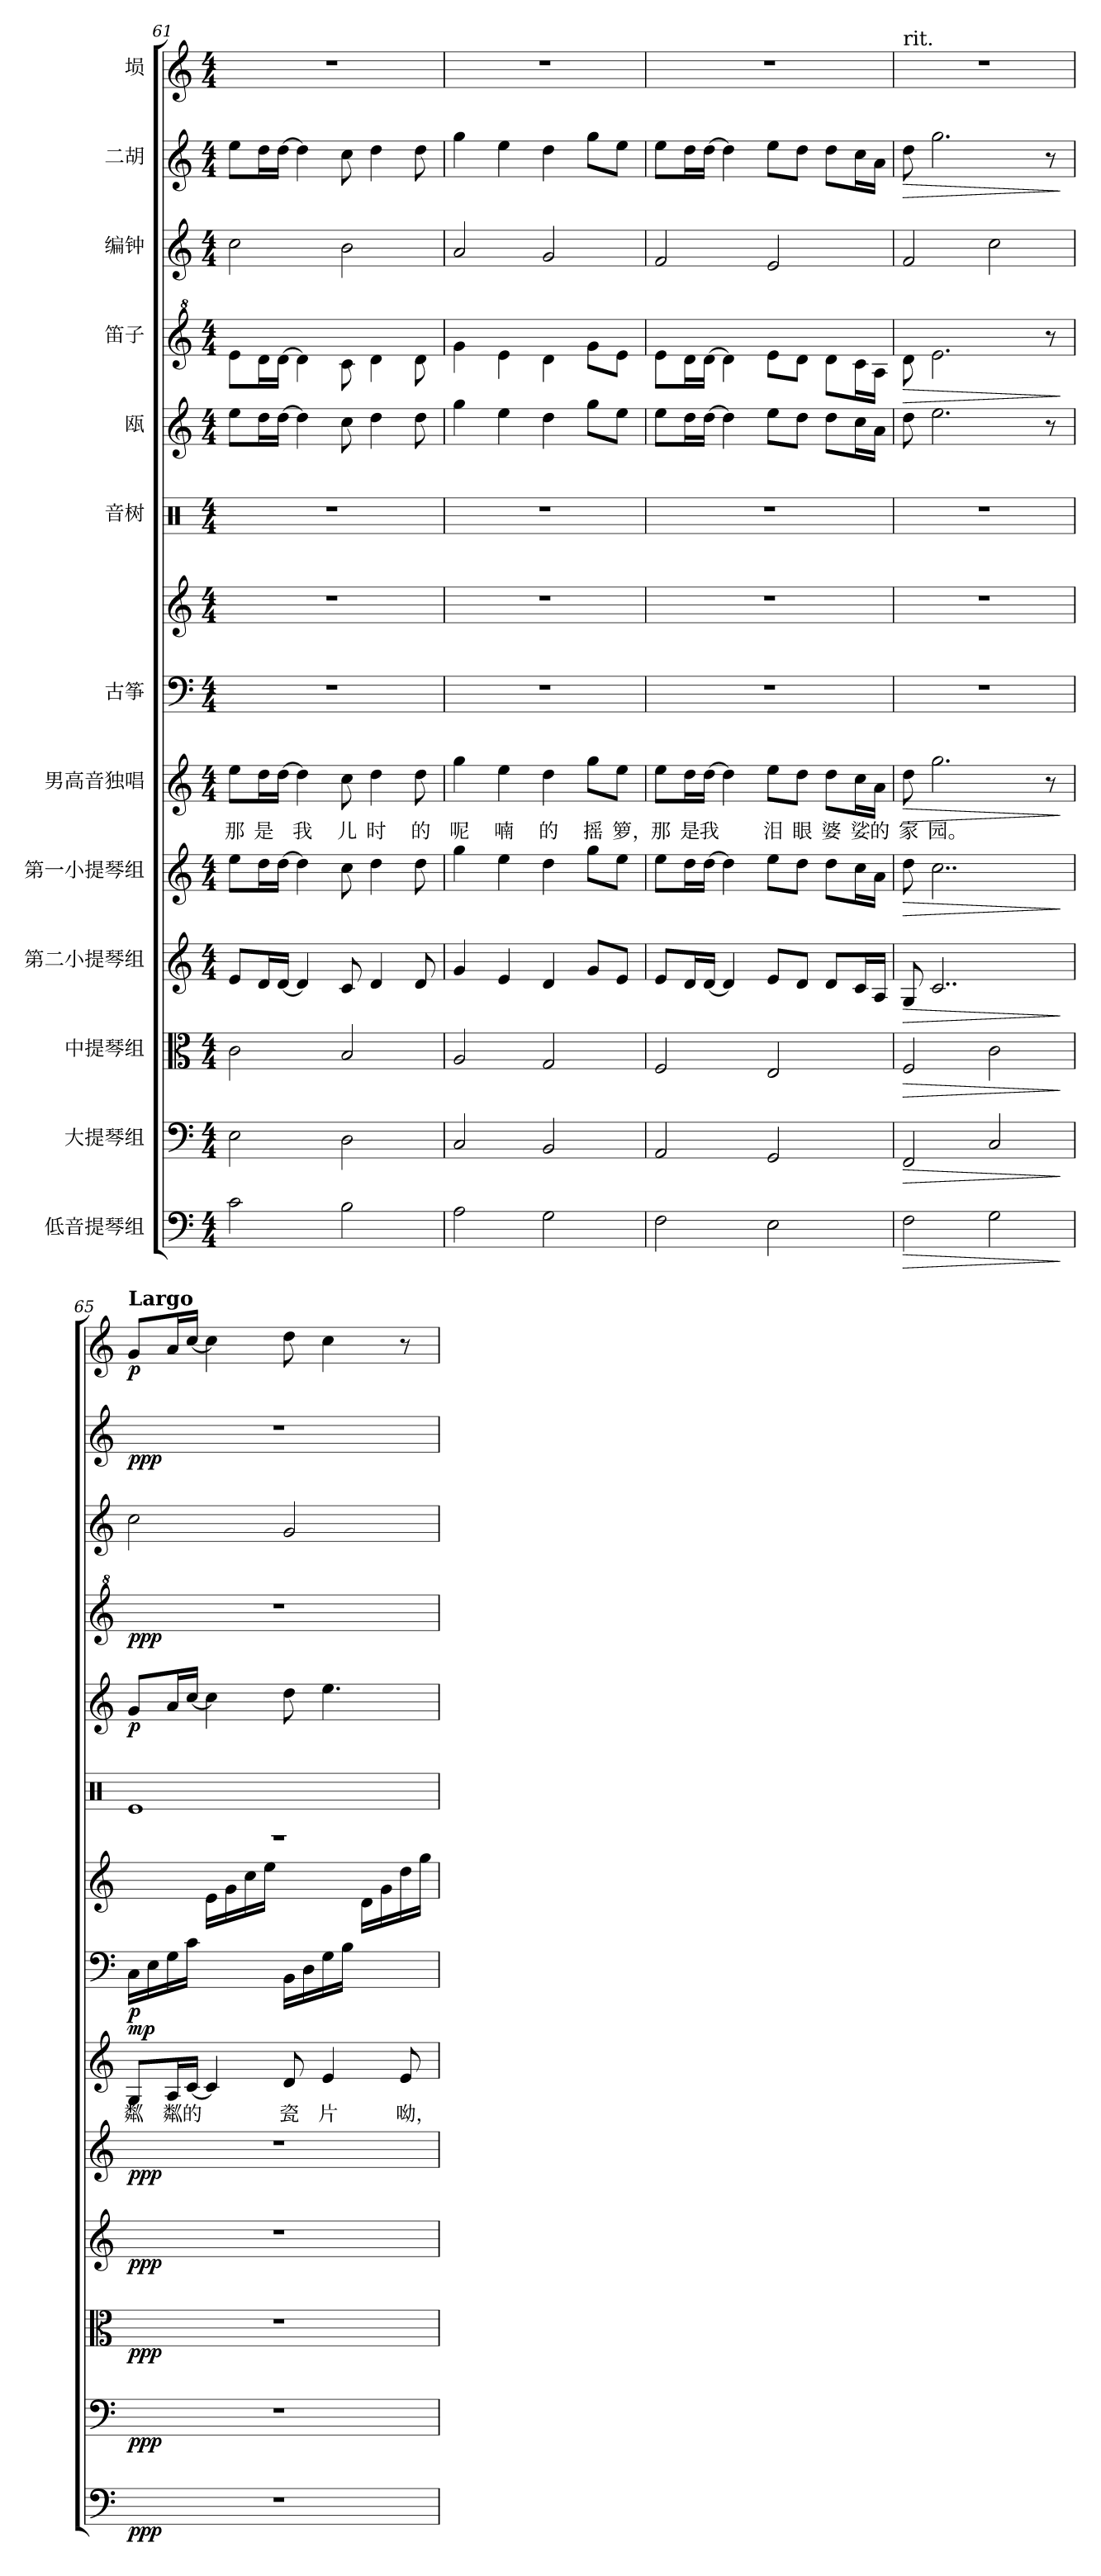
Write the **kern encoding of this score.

**kern	**dynam	**kern	**dynam	**kern	**dynam	**kern	**dynam	**kern	**dynam	**kern	**text	**dynam	**kern	**kern	**dynam	**kern	**kern	**dynam	**kern	**dynam	**kern	**kern	**dynam	**kern	**dynam
*part13	*part13	*part12	*part12	*part11	*part11	*part10	*part10	*part9	*part9	*part8	*part8	*part8	*part7	*part7	*part7	*part6	*part5	*part5	*part4	*part4	*part3	*part2	*part2	*part1	*part1
*staff14	*staff14	*staff13	*staff13	*staff12	*staff12	*staff11	*staff11	*staff10	*staff10	*staff9	*staff9	*staff9	*staff8	*staff7	*staff7/8	*staff6	*staff5	*staff5	*staff4	*staff4	*staff3	*staff2	*staff2	*staff1	*staff1
*I"低音提琴组	*	*I"大提琴组	*	*I"中提琴组	*	*I"第二小提琴组	*	*I"第一小提琴组	*	*I"男高音独唱	*	*	*I"古筝	*	*	*I"音树	*I"瓯	*	*I"笛子	*	*I"编钟	*I"二胡	*	*I"埙	*
*clefF4	*	*clefF4	*	*clefC3	*	*clefG2	*	*clefG2	*	*clefG2	*	*	*clefF4	*clefG2	*	*clefX	*clefG2	*	*clefG^2	*	*clefG2	*clefG2	*	*clefG2	*
*ITrd7c12	*	*	*	*	*	*	*	*	*	*	*	*	*	*	*	*	*	*	*ITrd-7c-12	*	*	*	*	*	*
*k[]	*	*k[]	*	*k[]	*	*k[]	*	*k[]	*	*k[]	*	*	*k[]	*k[]	*	*k[]	*k[]	*	*k[]	*	*k[]	*k[]	*	*k[]	*
*M4/4	*	*M4/4	*	*M4/4	*	*M4/4	*	*M4/4	*	*M4/4	*	*	*M4/4	*M4/4	*	*M4/4	*M4/4	*	*M4/4	*	*M4/4	*M4/4	*	*M4/4	*
=61	=61	=61	=61	=61	=61	=61	=61	=61	=61	=61	=61	=61	=61	=61	=61	=61	=61	=61	=61	=61	=61	=61	=61	=61	=61
!	!	!	!	!	!	!	!	!	!	!	!LO:LY:b	!	!	!	!	!	!	!	!	!	!	!	!	!	!
2C\	.	2E\	.	2c\	.	8e/L	.	8ee\L	.	8ee\L	那	.	1r	1r	.	1r	8ee\L	.	8eee\L	.	2cc\	8ee\L	.	1r	.
!	!	!	!	!	!	!	!	!	!	!	!LO:LY:b	!	!	!	!	!	!	!	!	!	!	!	!	!	!
.	.	.	.	.	.	16d/L	.	16dd\L	.	16dd\L	是	.	.	.	.	.	16dd\L	.	16ddd\L	.	.	16dd\L	.	.	.
.	.	.	.	.	.	[16d/JJ	.	[16dd\JJ	.	[16dd\JJ	.	.	.	.	.	.	[16dd\JJ	.	[16ddd\JJ	.	.	[16dd\JJ	.	.	.
!	!	!	!	!	!	!	!	!	!	!	!LO:LY:b	!	!	!	!	!	!	!	!	!	!	!	!	!	!
.	.	.	.	.	.	4d/]	.	4dd\]	.	4dd\]	我	.	.	.	.	.	4dd\]	.	4ddd\]	.	.	4dd\]	.	.	.
!	!	!	!	!	!	!	!	!	!	!	!LO:LY:b	!	!	!	!	!	!	!	!	!	!	!	!	!	!
2BB\	.	2D\	.	2B/	.	8c/	.	8cc\	.	8cc\	儿	.	.	.	.	.	8cc\	.	8ccc\	.	2b\	8cc\	.	.	.
!	!	!	!	!	!	!	!	!	!	!	!LO:LY:b	!	!	!	!	!	!	!	!	!	!	!	!	!	!
.	.	.	.	.	.	4d/	.	4dd\	.	4dd\	时	.	.	.	.	.	4dd\	.	4ddd\	.	.	4dd\	.	.	.
!	!	!	!	!	!	!	!	!	!	!	!LO:LY:b	!	!	!	!	!	!	!	!	!	!	!	!	!	!
.	.	.	.	.	.	8d/	.	8dd\	.	8dd\	的	.	.	.	.	.	8dd\	.	8ddd\	.	.	8dd\	.	.	.
=62	=62	=62	=62	=62	=62	=62	=62	=62	=62	=62	=62	=62	=62	=62	=62	=62	=62	=62	=62	=62	=62	=62	=62	=62	=62
!	!	!	!	!	!	!	!	!	!	!	!LO:LY:b	!	!	!	!	!	!	!	!	!	!	!	!	!	!
2AA\	.	2C/	.	2A/	.	4g/	.	4gg\	.	4gg\	呢	.	1r	1r	.	1r	4gg\	.	4ggg\	.	2a/	4gg\	.	1r	.
!	!	!	!	!	!	!	!	!	!	!	!LO:LY:b	!	!	!	!	!	!	!	!	!	!	!	!	!	!
.	.	.	.	.	.	4e/	.	4ee\	.	4ee\	喃	.	.	.	.	.	4ee\	.	4eee\	.	.	4ee\	.	.	.
!	!	!	!	!	!	!	!	!	!	!	!LO:LY:b	!	!	!	!	!	!	!	!	!	!	!	!	!	!
2GG\	.	2BB/	.	2G/	.	4d/	.	4dd\	.	4dd\	的	.	.	.	.	.	4dd\	.	4ddd\	.	2g/	4dd\	.	.	.
!	!	!	!	!	!	!	!	!	!	!	!LO:LY:b	!	!	!	!	!	!	!	!	!	!	!	!	!	!
.	.	.	.	.	.	8g/L	.	8gg\L	.	8gg\L	摇	.	.	.	.	.	8gg\L	.	8ggg\L	.	.	8gg\L	.	.	.
!	!	!	!	!	!	!	!	!	!	!	!LO:LY:b	!	!	!	!	!	!	!	!	!	!	!	!	!	!
.	.	.	.	.	.	8e/J	.	8ee\J	.	8ee\J	箩，	.	.	.	.	.	8ee\J	.	8eee\J	.	.	8ee\J	.	.	.
!!LO:PB:g=z
=63	=63	=63	=63	=63	=63	=63	=63	=63	=63	=63	=63	=63	=63	=63	=63	=63	=63	=63	=63	=63	=63	=63	=63	=63	=63
!	!	!	!	!	!	!	!	!	!	!	!LO:LY:b	!	!	!	!	!	!	!	!	!	!	!	!	!	!
2FF\	.	2AA/	.	2F/	.	8e/L	.	8ee\L	.	8ee\L	那	.	1r	1r	.	1r	8ee\L	.	8eee\L	.	2f/	8ee\L	.	1r	.
!	!	!	!	!	!	!	!	!	!	!	!LO:LY:b	!	!	!	!	!	!	!	!	!	!	!	!	!	!
.	.	.	.	.	.	16d/L	.	16dd\L	.	16dd\L	是	.	.	.	.	.	16dd\L	.	16ddd\L	.	.	16dd\L	.	.	.
!	!	!	!	!	!	!	!	!	!	!	!LO:LY:b	!	!	!	!	!	!	!	!	!	!	!	!	!	!
.	.	.	.	.	.	[16d/JJ	.	[16dd\JJ	.	[16dd\JJ	我	.	.	.	.	.	[16dd\JJ	.	[16ddd\JJ	.	.	[16dd\JJ	.	.	.
.	.	.	.	.	.	4d/]	.	4dd\]	.	4dd\]	.	.	.	.	.	.	4dd\]	.	4ddd\]	.	.	4dd\]	.	.	.
!	!	!	!	!	!	!	!	!	!	!	!LO:LY:b	!	!	!	!	!	!	!	!	!	!	!	!	!	!
2EE\	.	2GG/	.	2E/	.	8e/L	.	8ee\L	.	8ee\L	泪	.	.	.	.	.	8ee\L	.	8eee\L	.	2e/	8ee\L	.	.	.
!	!	!	!	!	!	!	!	!	!	!	!LO:LY:b	!	!	!	!	!	!	!	!	!	!	!	!	!	!
.	.	.	.	.	.	8d/J	.	8dd\J	.	8dd\J	眼	.	.	.	.	.	8dd\J	.	8ddd\J	.	.	8dd\J	.	.	.
!	!	!	!	!	!	!	!	!	!	!	!LO:LY:b	!	!	!	!	!	!	!	!	!	!	!	!	!	!
.	.	.	.	.	.	8d/L	.	8dd\L	.	8dd\L	婆	.	.	.	.	.	8dd\L	.	8ddd\L	.	.	8dd\L	.	.	.
!	!	!	!	!	!	!	!	!	!	!	!LO:LY:b	!	!	!	!	!	!	!	!	!	!	!	!	!	!
.	.	.	.	.	.	16c/L	.	16cc\L	.	16cc\L	娑	.	.	.	.	.	16cc\L	.	16ccc\L	.	.	16cc\L	.	.	.
!	!	!	!	!	!	!	!	!	!	!	!LO:LY:b	!	!	!	!	!	!	!	!	!	!	!	!	!	!
.	.	.	.	.	.	16A/JJ	.	16a\JJ	.	16a\JJ	的	.	.	.	.	.	16a\JJ	.	16aa\JJ	.	.	16a\JJ	.	.	.
=64	=64	=64	=64	=64	=64	=64	=64	=64	=64	=64	=64	=64	=64	=64	=64	=64	=64	=64	=64	=64	=64	=64	=64	=64	=64
!	!	!	!	!	!	!	!	!	!	!	!	!	!	!	!	!	!	!	!	!	!	!	!	!LO:TX:a:t=rit.	!
!	!LO:HP:b	!	!LO:HP:b	!	!LO:HP:b	!	!LO:HP:b	!	!LO:HP:b	!	!LO:LY:b	!LO:HP:b	!	!	!	!	!	!	!	!LO:HP:b	!	!	!LO:HP:b	!	!
2FF\	>	2FF/	>	2F/	>	8G/	>	8dd\	>	8dd\	家	>	1r	1r	.	1r	8dd\	.	8ddd\	>	2f/	8dd\	>	1r	.
!	!	!	!	!	!	!	!	!	!	!	!LO:LY:b	!	!	!	!	!	!	!	!	!	!	!	!	!	!
.	.	.	.	.	.	2..c/	.	2..cc\	.	2.gg\	园。	.	.	.	.	.	2.ee\	.	2.eee\	.	.	2.gg\	.	.	.
2GG\	.	2C/	.	2c\	.	.	.	.	.	.	.	.	.	.	.	.	.	.	.	.	2cc\	.	.	.	.
.	.	.	.	.	.	.	.	.	.	8r	.	.	.	.	.	.	8r	.	8r	.	.	8r	.	.	.
.	]	.	]	.	]	.	]	.	]	.	.	]	.	.	.	.	.	.	.	]	.	.	]	.	.
=65	=65	=65	=65	=65	=65	=65	=65	=65	=65	=65	=65	=65	=65	=65	=65	=65	=65	=65	=65	=65	=65	=65	=65	=65	=65
!	!	!	!	!	!	!	!	!	!	!	!	!	!	!	!	!	!	!	!	!	!	!	!	!LO:TX:a:B:t=Largo	!
!	!LO:DY:b	!	!LO:DY:b	!	!LO:DY:b	!	!LO:DY:b	!	!LO:DY:b	!	!LO:LY:b	!LO:DY:b	!	!	!LO:DY:b=2	!	!	!LO:DY:b	!	!LO:DY:b	!	!	!LO:DY:b	!	!LO:DY:b
*	*	*	*	*	*	*	*	*	*	*	*	*	*	*^	*	*	*	*	*	*	*	*	*	*	*
1r	ppp	1r	ppp	1r	ppp	1r	ppp	1r	ppp	8G/L	粼	mp	16C\LL	1r	4ryy	p	1Re	8g/L	p	1r	ppp	2cc\	1r	ppp	8g/L	p
.	.	.	.	.	.	.	.	.	.	.	.	.	16E\	.	.	.	.	.	.	.	.	.	.	.	.	.
!	!	!	!	!	!	!	!	!	!	!	!LO:LY:b	!	!	!	!	!	!	!	!	!	!	!	!	!	!	!
.	.	.	.	.	.	.	.	.	.	16A/L	粼	.	16G\	.	.	.	.	16a/L	.	.	.	.	.	.	16a/L	.
!	!	!	!	!	!	!	!	!	!	!	!LO:LY:b	!	!	!	!	!	!	!	!	!	!	!	!	!	!	!
.	.	.	.	.	.	.	.	.	.	[16c/JJ	的	.	16c\JJ	.	.	.	.	[16cc/JJ	.	.	.	.	.	.	[16cc/JJ	.
.	.	.	.	.	.	.	.	.	.	4c/]	.	.	4ryy	.	16e\LL	.	.	4cc\]	.	.	.	.	.	.	4cc\]	.
.	.	.	.	.	.	.	.	.	.	.	.	.	.	.	16g\	.	.	.	.	.	.	.	.	.	.	.
.	.	.	.	.	.	.	.	.	.	.	.	.	.	.	16cc\	.	.	.	.	.	.	.	.	.	.	.
.	.	.	.	.	.	.	.	.	.	.	.	.	.	.	16ee\JJ	.	.	.	.	.	.	.	.	.	.	.
!	!	!	!	!	!	!	!	!	!	!	!LO:LY:b	!	!	!	!	!	!	!	!	!	!	!	!	!	!	!
.	.	.	.	.	.	.	.	.	.	8d/	瓷	.	16BB\LL	.	4ryy	.	.	8dd\	.	.	.	2g/	.	.	8dd\	.
.	.	.	.	.	.	.	.	.	.	.	.	.	16D\	.	.	.	.	.	.	.	.	.	.	.	.	.
!	!	!	!	!	!	!	!	!	!	!	!LO:LY:b	!	!	!	!	!	!	!	!	!	!	!	!	!	!	!
.	.	.	.	.	.	.	.	.	.	4e/	片	.	16G\	.	.	.	.	4.ee\	.	.	.	.	.	.	4cc\	.
.	.	.	.	.	.	.	.	.	.	.	.	.	16B\JJ	.	.	.	.	.	.	.	.	.	.	.	.	.
.	.	.	.	.	.	.	.	.	.	.	.	.	4ryy	.	16d\LL	.	.	.	.	.	.	.	.	.	.	.
.	.	.	.	.	.	.	.	.	.	.	.	.	.	.	16g\	.	.	.	.	.	.	.	.	.	.	.
!	!	!	!	!	!	!	!	!	!	!	!LO:LY:b	!	!	!	!	!	!	!	!	!	!	!	!	!	!	!
.	.	.	.	.	.	.	.	.	.	8e/	呦，	.	.	.	16dd\	.	.	.	.	.	.	.	.	.	8r	.
.	.	.	.	.	.	.	.	.	.	.	.	.	.	.	16gg\JJ	.	.	.	.	.	.	.	.	.	.	.
*	*	*	*	*	*	*	*	*	*	*	*	*	*	*v	*v	*	*	*	*	*	*	*	*	*	*	*
=	=	=	=	=	=	=	=	=	=	=	=	=	=	=	=	=	=	=	=	=	=	=	=	=	=
*-	*-	*-	*-	*-	*-	*-	*-	*-	*-	*-	*-	*-	*-	*-	*-	*-	*-	*-	*-	*-	*-	*-	*-	*-	*-
